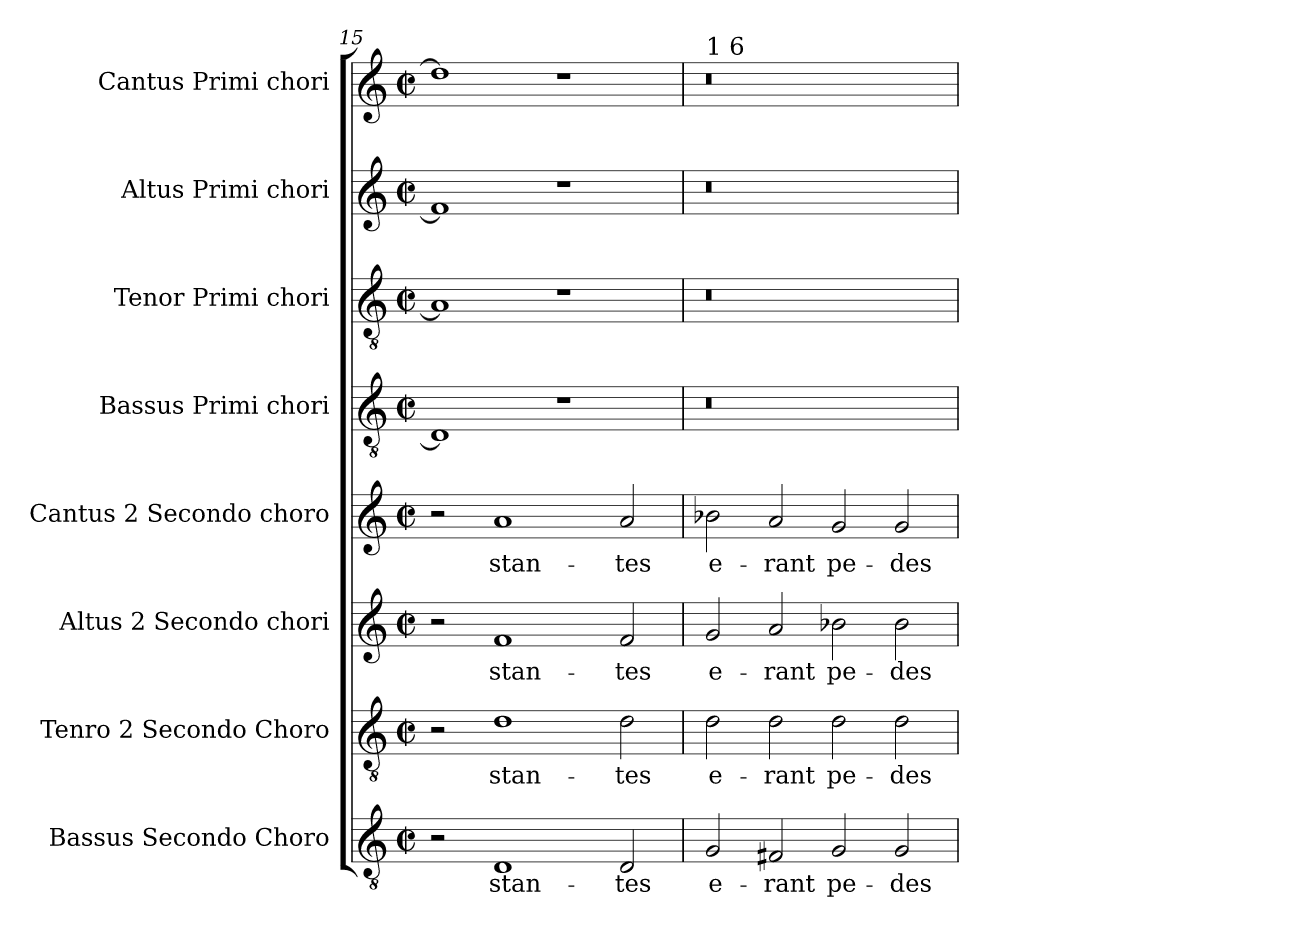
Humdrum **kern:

**kern	**text	**kern	**text	**kern	**text	**kern	**text	**kern	**kern	**kern	**kern
*part8	*part8	*part7	*part7	*part6	*part6	*part5	*part5	*part4	*part3	*part2	*part1
*staff8	*staff8	*staff7	*staff7	*staff6	*staff6	*staff5	*staff5	*staff4	*staff3	*staff2	*staff1
*I"Bassus  Secondo Choro	*	*I"Tenro 2  Secondo Choro	*	*I"Altus 2  Secondo chori	*	*I"Cantus 2  Secondo choro	*	*I"Bassus  Primi chori	*I"Tenor  Primi chori	*I"Altus  Primi chori	*I"Cantus  Primi chori
*I'Ch	*	*I'Ch	*	*I'Ch	*	*I'Ch	*	*I'Ch	*I'Ch	*I'Ch	*I'Ch
*clefGv2	*	*clefGv2	*	*clefG2	*	*clefG2	*	*clefGv2	*clefGv2	*clefG2	*clefG2
*M2/2	*	*M2/2	*	*M2/2	*	*M2/2	*	*M2/2	*M2/2	*M2/2	*M2/2
*met(c|)	*	*met(c|)	*	*met(c|)	*	*met(c|)	*	*met(c|)	*met(c|)	*met(c|)	*met(c|)
=15	=15	=15	=15	=15	=15	=15	=15	=15	=15	=15	=15
2r	.	2r	.	2r	.	2r	.	1D]	1A]	1f]	1dd]
!	!LO:LY:b:cj	!	!LO:LY:b:cj	!	!LO:LY:b:cj	!	!LO:LY:b:cj	!	!	!	!
1D	stan-	1d	stan-	1f	stan-	1a	stan-	.	.	.	.
.	.	.	.	.	.	.	.	1r	1r	1r	1r
!	!LO:LY:b:cj	!	!LO:LY:b:cj	!	!LO:LY:b:cj	!	!LO:LY:b:cj	!	!	!	!
2D/	-tes	2d\	-tes	2f/	-tes	2a/	-tes	.	.	.	.
!!LO:LB:g=z
=16	=16	=16	=16	=16	=16	=16	=16	=16	=16	=16	=16
!	!	!	!	!	!	!	!	!	!	!	!LO:TX:a:t=1 6
!	!LO:LY:b:cj	!	!LO:LY:b:cj	!	!LO:LY:b:cj	!	!LO:LY:b:cj	!	!	!	!
2G/	e-	2d\	e-	2g/	e-	2b-X\	e-	0r	0r	0r	0r
!	!LO:LY:b:cj	!	!LO:LY:b:cj	!	!LO:LY:b:cj	!	!LO:LY:b:cj	!	!	!	!
2F#X/	-rant	2d\	-rant	2a/	-rant	2a/	-rant	.	.	.	.
!	!LO:LY:b:cj	!	!LO:LY:b:cj	!	!LO:LY:b:cj	!	!LO:LY:b:cj	!	!	!	!
2G/	pe-	2d\	pe-	2b-X\	pe-	2g/	pe-	.	.	.	.
!	!LO:LY:b:cj	!	!LO:LY:b:cj	!	!LO:LY:b:cj	!	!LO:LY:b:cj	!	!	!	!
2G/	-des	2d\	-des	2b-\	-des	2g/	-des	.	.	.	.
=	=	=	=	=	=	=	=	=	=	=	=
*-	*-	*-	*-	*-	*-	*-	*-	*-	*-	*-	*-
